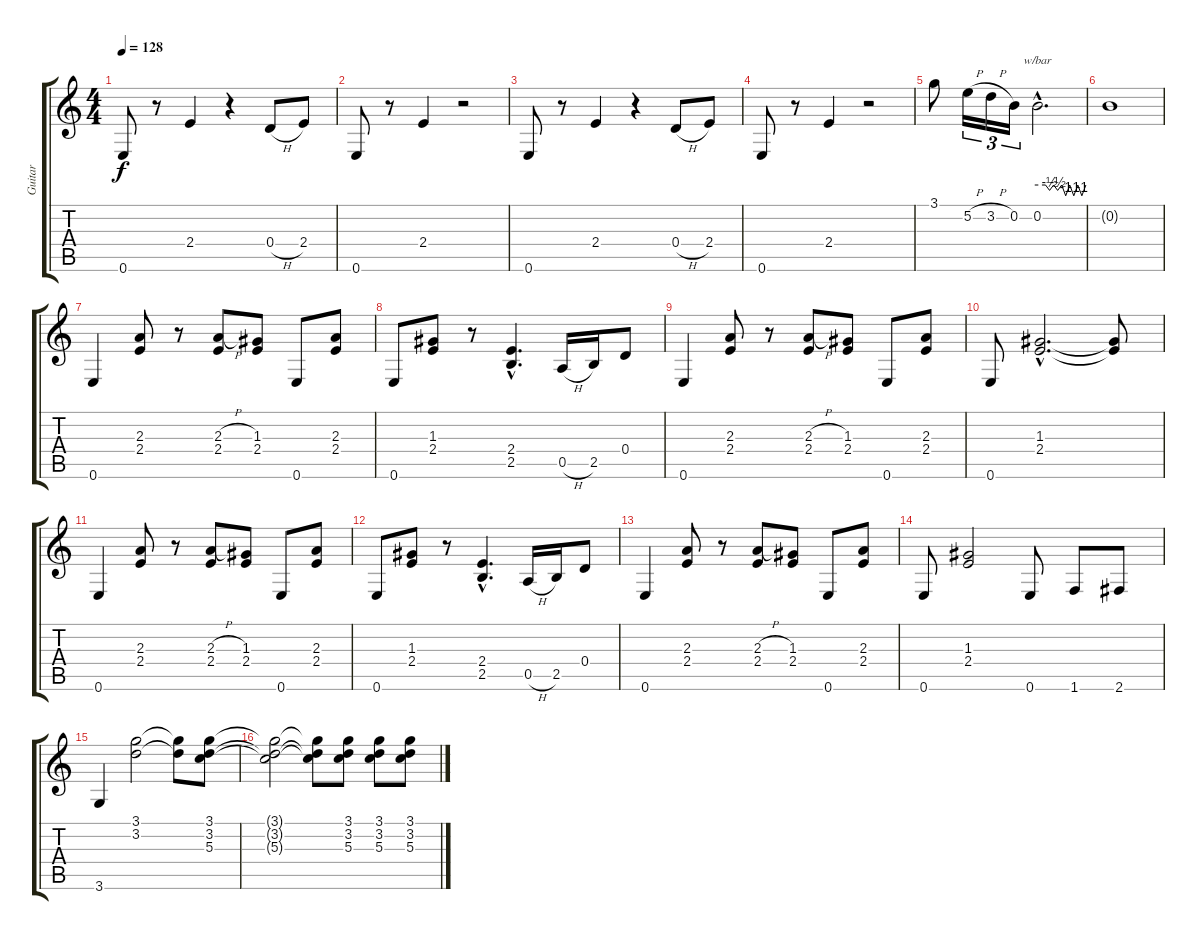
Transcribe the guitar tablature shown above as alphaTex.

\track ("Guitar" "Guitar") {instrument overdrivenguitar}
\staff {score tabs}
\tuning (E4 B3 G3 D3 A2 E2) {hide}
\ts (4 4)
\tempo 128
\clef g2
\ks c
0.6.8{dy f} r.8 2.4.4 r.4 0.4{h}.8 2.4.8 |
0.6.8 r.8 2.4.4 r.2 |
0.6.8 r.8 2.4.4 r.4 0.4{h}.8 2.4.8 |
0.6.8 r.8 2.4.4 r.2 |
3.1.8 5.2{h}.16{tu (3 2)} 3.2{h}.16{tu (3 2)} 0.2.16{tu (3 2)} 0.2{hac}.2{d tbe (custom default 0 0 10 0 15 -2 20 0 25 -2 30 0 35 -4 40 0 45 -4 50 0 55 -4 60 0)} |
0.2{t}.1 |
0.6.4 (2.3 2.4).8 r.8 (2.3{h} 2.4).8 (1.3 2.4).8 0.6.8 (2.3 2.4).8 |
0.6.8 (1.3 2.4).8 r.8 (2.4{hac} 2.5{hac}).4{d} 0.5{h}.16 2.5.16 0.4.8 |
0.6.4 (2.3 2.4).8 r.8 (2.3{h} 2.4).8 (1.3 2.4).8 0.6.8 (2.3 2.4).8 |
0.6.8 (1.3{hac} 2.4{hac}).2{d} (1.3{t} 2.4{t}).8 |
0.6.4 (2.3 2.4).8 r.8 (2.3{h} 2.4).8 (1.3 2.4).8 0.6.8 (2.3 2.4).8 |
0.6.8 (1.3 2.4).8 r.8 (2.4{hac} 2.5{hac}).4{d} 0.5{h}.16 2.5.16 0.4.8 |
0.6.4 (2.3 2.4).8 r.8 (2.3{h} 2.4).8 (1.3 2.4).8 0.6.8 (2.3 2.4).8 |
0.6.8 (1.3 2.4).2 0.6.8 1.6.8 2.6.8 |
3.6.4 (3.1 3.2).2 (3.1{t} 3.2{t}).8 (3.1 3.2 5.3).8 |
(3.1{t} 3.2{t} 5.3{t}).2 (3.1{t} 3.2{t} 5.3{t}).8 (3.1 3.2 5.3).8 (3.1 3.2 5.3).8 (3.1 3.2 5.3).8
